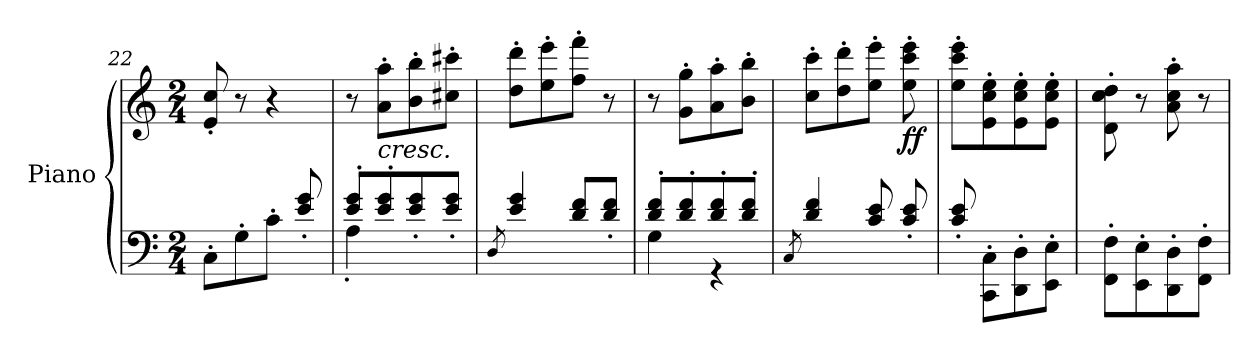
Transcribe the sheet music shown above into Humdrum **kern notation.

**kern	**kern	**dynam
*part1	*part1	*part1
*staff2	*staff1	*staff1/2
*I"Piano	*	*
*I'Pno.	*	*
*clefF4	*clefG2	*
*k[]	*k[]	*
*M2/4	*M2/4	*
=22	=22	=22
8C'\L	8e/' 8cc/'	.
8G'\	8r	.
8c'\J	4r	.
8e/' 8g/'	.	.
!!LO:LB:g=z
=23	=23	=23
*^	*	*
8e/' 8g/'L	4A'\	8r	.
!	!	!LO:TX:b:i:t=cresc.	!
8e/' 8g/'	.	8a\' 8aa\'L	.
8e/' 8g/'	4ryy	8b\' 8bb\'	.
8e/' 8g/'J	.	8cc#X\' 8ccc#X\'J	.
*v	*v	*	*
=24	=24	=24
8qD/	.	.
4e/ 4g/	8dd\' 8ddd\'L	.
.	8ee\' 8eee\'	.
8d/ 8f/L	8ff\' 8fff\'J	.
8d/' 8f/'J	8r	.
=25	=25	=25
*^	*	*
8d/' 8f/'L	4G\	8r	.
8d/' 8f/'	.	8g\' 8gg\'L	.
8d/' 8f/'	4r	8a\' 8aa\'	.
8d/' 8f/'J	.	8b\' 8bb\'J	.
*v	*v	*	*
=26	=26	=26
8qC/	.	.
4d/ 4f/	8cc\' 8ccc\'L	.
.	8dd\' 8ddd\'	.
8c/ 8e/	8ee\' 8eee\'J	.
!	!	!LO:DY:b
8c/' 8e/'	8ee\' 8ccc\' 8eee\'	ff
=27	=27	=27
8c/' 8e/'	8ee\' 8ccc\' 8eee\'L	.
8CC\' 8C\'L	8e\' 8cc\' 8ee\'	.
8DD\' 8D\'	8e\' 8cc\' 8ee\'	.
8EE\' 8E\'J	8e\' 8cc\' 8ee\'J	.
=28	=28	=28
8FF\' 8F\'L	8d\' 8cc\' 8dd\'	.
8EE\' 8E\'	8r	.
8DD\' 8D\'	8a\' 8cc\' 8aa\'	.
8FF\' 8F\'J	8r	.
=	=	=
*-	*-	*-
